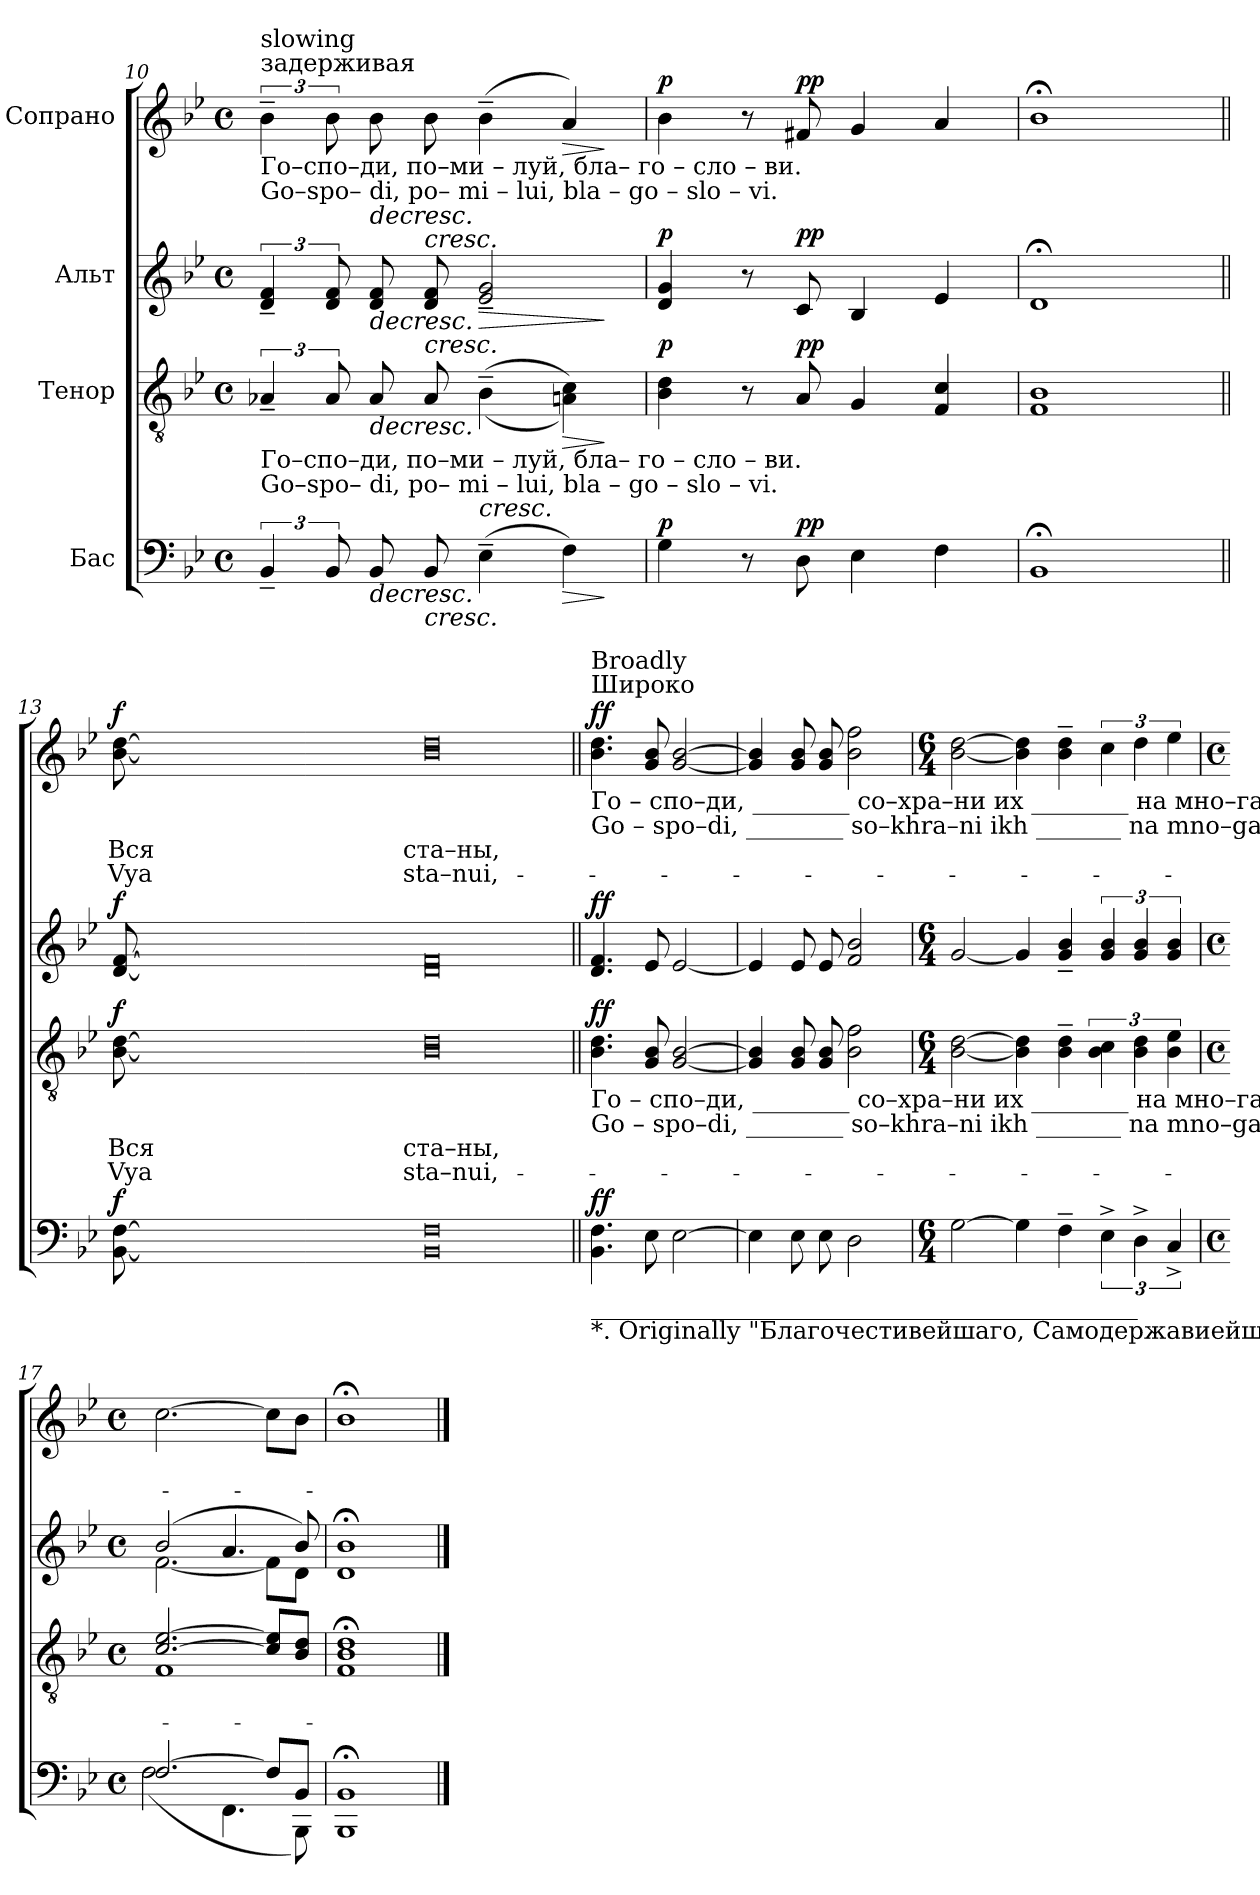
**kern	**dynam	**kern	**text	**text	**dynam	**kern	**dynam	**kern	**text	**text	**dynam
*part4	*part4	*part3	*part3	*part3	*part3	*part2	*part2	*part1	*part1	*part1	*part1
*staff4	*staff4	*staff3	*staff3	*staff3	*staff3	*staff2	*staff2	*staff1	*staff1	*staff1	*staff1
*I"Бас	*	*I"Тенор	*	*	*	*I"Альт	*	*I"Сопрано	*	*	*
!!LO:LB:g=z
*clefF4	*	*clefGv2	*	*	*	*clefG2	*	*clefG2	*	*	*
*k[b-e-]	*	*k[b-e-]	*	*	*	*k[b-e-]	*	*k[b-e-]	*	*	*
*M4/4	*	*M4/4	*	*	*	*M4/4	*	*M4/4	*	*	*
*met(c)	*	*met(c)	*	*	*	*met(c)	*	*met(c)	*	*	*
*MM90	*	*MM90	*	*	*	*MM90	*	*MM90	*	*	*
=10	=10	=10	=10	=10	=10	=10	=10	=10	=10	=10	=10
!	!	!	!	!	!	!	!	!LO:TX:a:t=задерживая	!	!	!
!	!	!	!	!	!	!	!	!LO:TX:a:t=slowing	!	!	!
!	!	!	!	!	!	!	!	!LO:TX:b:t=Го–спо–ди,  по–ми       –         луй,           бла– го – сло  –  ви.	!	!	!
!	!	!	!	!	!	!	!	!LO:TX:b:t=Go–spo– di,  po– mi       –          lui,             bla – go –  slo   –  vi.	!	!	!
!	!	!LO:TX:b:t=Го–спо–ди,  по–ми       –         луй,           бла– го – сло  –  ви.	!	!	!	!	!	!	!	!	!
!	!	!LO:TX:b:t=Go–spo– di,  po– mi       –          lui,             bla – go –  slo   –  vi.	!	!	!	!	!	!	!	!	!
6BB-~/	.	6A-X~/	.	.	.	6d/~ 6f/~	.	6b-~\	.	.	.
12BB-/	.	12A-/	.	.	.	12d/ 12f/	.	12b-\	.	.	.
!	!LO:HP:b	!	!	!	!LO:HP:b	!	!LO:HP:b	!	!	!	!LO:HP:b
8BB-/	>	8A-/	.	.	>	8d/ 8f/	>	8b-\	.	.	>
!	!LO:HP:b	!	!	!	!	!	!LO:HP:b	!	!	!	!LO:HP:b
8BB-/	<	8A-/	.	.	.	8d/ 8f/	<	8b-\	.	.	<
*	*	*	*	*	*	*	*	*MM80	*	*	*
!	!	!	!	!	!LO:HP:b	!	!LO:HP:b	!	!	!	!
(4E-~\	.	((4B-~\	.	.	<	2e-/~ 2g/~	>	(4b-~\	.	.	.
!	!LO:HP:b	!	!	!	!LO:HP:b	!	!	!	!	!	!LO:HP:b
4F\)	>	4An\ 4c\))	.	.	>	.	.	4a/)	.	.	>
.	] [ ]	.	.	.	] [ ]	.	] [ ]	.	.	.	] [ ]
=11	=11	=11	=11	=11	=11	=11	=11	=11	=11	=11	=11
!	!LO:DY:a	!	!	!	!LO:DY:a	!	!LO:DY:a	!	!	!	!LO:DY:a
4G\	p	4B-\ 4d\	.	.	p	4d/ 4g/	p	4b-\	.	.	p
8r	.	8r	.	.	.	8r	.	8r	.	.	.
*	*	*	*	*	*	*	*	*MM70	*	*	*
!	!LO:DY:a	!	!	!	!LO:DY:a	!	!LO:DY:a	!	!	!	!LO:DY:a
8D\	pp	8A/	.	.	pp	8c/	pp	8f#X/	.	.	pp
4E-\	.	4G/	.	.	.	4B-/	.	4g/	.	.	.
4F\	.	4F/ 4c/	.	.	.	4e-/	.	4a/	.	.	.
=12	=12	=12	=12	=12	=12	=12	=12	=12	=12	=12	=12
1BB-;<	.	1F 1B-	.	.	.	1d;<	.	1b-;<	.	.	.
!!LO:PB:g=z
=13||	=13||	=13||	=13||	=13||	=13||	=13||	=13||	=13||	=13||	=13||	=13||
*	*	*	*	*	*	*	*	*MM130	*	*	*
!	!LO:DY:a	!	!	!	!LO:DY:a	!	!LO:DY:a	!	!	!	!LO:DY:a
[8BB-\ [8F\	f	[8B-\ [8d\	Вся	Vya	f	[8d/ [8f/	f	[8b-\ [8dd\	Вся	Vya	f
8BB-\yy] 8F\yy]	.	8B-\yy] 8d\yy]	Пра-	Pra-	.	8d/yy] 8f/yy]	.	8b-\yy] 8dd\yy]	Пра-	Pra-	.
4BB-\yy 4F\yy	.	4B-\yy 4d\yy	-во-	-vo-	.	4d/yy 4f/yy	.	4b-\yy 4dd\yy	-во-	-vo-	.
4BB-\yy 4F\yy	.	4B-\yy 4d\yy	-сла-	-sla-	.	4d/yy 4f/yy	.	4b-\yy 4dd\yy	-сла-	-sla-	.
4BB-\yy 4F\yy	.	4B-\yy 4d\yy	-вни-	-vni-	.	4d/yy 4f/yy	.	4b-\yy 4dd\yy	-вни-	-vni-	.
4BB-\yy 4F\yy	.	4B-\yy 4d\yy	-и-	-i-	.	4d/yy 4f/yy	.	4b-\yy 4dd\yy	-и-	-i-	.
4BB-\yy 4F\yy	.	4B-\yy 4d\yy	-я	-ya	.	4d/yy 4f/yy	.	4b-\yy 4dd\yy	-я	-ya	.
4BB-\yy 4F\yy	.	4B-\yy 4d\yy	Хри-	Khri-	.	4d/yy 4f/yy	.	4b-\yy 4dd\yy	Хри-	Khri-	.
0BB- 0F	.	0B- 0d	-ста–ны,	-sta–nui,-	.	0d 0f	.	0b- 0dd	-ста–ны,	-sta–nui,-	.
!!LO:LB:g=z
=14||	=14||	=14||	=14||	=14||	=14||	=14||	=14||	=14||	=14||	=14||	=14||
*	*	*	*	*	*	*	*	*MM80	*	*	*
!	!	!	!	!	!	!	!	!LO:TX:a:t=Широко	!	!	!
!	!	!	!	!	!	!	!	!LO:TX:a:t=Broadly	!	!	!
!	!	!	!	!	!	!	!	!LO:TX:b:t=Го  – спо–ди, ________     со–хра–ни                  их ________    на      мно–га–я            ле        –        –        –        –       та.	!	!	!
!	!	!	!	!	!	!	!	!LO:TX:b:t=Go –  spo–di,  ________    so–khra–ni                 ikh _______    na      mno–ga–ya         lye       –        –        –        –        ta.	!	!	!
!	!	!LO:TX:b:t=Го  – спо–ди, ________     со–хра–ни                  их ________    на      мно–га–я            ле        –        –        –        –       та.	!	!	!	!	!	!	!	!	!
!	!	!LO:TX:b:t=Go –  spo–di,  ________    so–khra–ni                 ikh _______    na      mno–ga–ya         lye       –        –        –        –        ta.	!	!	!	!	!	!	!	!	!
!LO:TX:b:t=_____________________________________________	!	!	!	!	!	!	!	!	!	!	!
!LO:TX:b:t=*. Originally "Благочестивейшаго, Самодержавиейшаго" (Those pious ones of the Autocracy).	!	!	!	!	!	!	!	!	!	!	!
!	!LO:DY:a	!	!	!	!LO:DY:a	!	!LO:DY:a	!	!	!	!LO:DY:a
4.BB-\ 4.F\	ff	4.B-\ 4.d\	.	.	ff	4.d/ 4.f/	ff	4.b-\ 4.dd\	.	.	ff
8E-\	.	8G/ 8B-/	.	.	.	8e-/	.	8g/ 8b-/	.	.	.
[2E-\	.	[2G/ [2B-/	.	.	.	[2e-/	.	[2g/ [2b-/	.	.	.
=15	=15	=15	=15	=15	=15	=15	=15	=15	=15	=15	=15
4E-\]	.	4G/] 4B-/]	.	.	.	4e-/]	.	4g/] 4b-/]	.	.	.
8E-\	.	8G/ 8B-/	.	.	.	8e-/	.	8g/ 8b-/	.	.	.
8E-\	.	8G/ 8B-/	.	.	.	8e-/	.	8g/ 8b-/	.	.	.
2D\	.	2B-\ 2f\	.	.	.	2f/ 2b-/	.	2b-\ 2ff\	.	.	.
=16	=16	=16	=16	=16	=16	=16	=16	=16	=16	=16	=16
*M6/4	*	*M6/4	*	*	*	*M6/4	*	*M6/4	*	*	*
[2G\	.	[2B-\ [2d\	.	.	.	[2g/	.	[2b-\ [2dd\	.	.	.
4G\]	.	4B-\] 4d\]	.	.	.	4g/]	.	4b-\] 4dd\]	.	.	.
4F~\	.	4B-\~ 4d\~	.	.	.	4g/~ 4b-/~	.	4b-\~ 4dd\~	.	.	.
6E-^\	.	6B-\ 6c\	.	.	.	6g/ 6b-/	.	6cc\	.	.	.
6D^\	.	6B-\ 6d\	.	.	.	6g/ 6b-/	.	6dd\	.	.	.
6C^/	.	6B-\ 6e-\	.	.	.	6g/ 6b-/	.	6ee-\	.	.	.
=17	=17	=17	=17	=17	=17	=17	=17	=17	=17	=17	=17
*M4/4	*	*M4/4	*	*	*	*M4/4	*	*M4/4	*	*	*
*met(c)	*	*met(c)	*	*	*	*met(c)	*	*met(c)	*	*	*
*^	*	*^	*	*	*	*^	*	*	*	*	*
[2.F/	(2F\	.	[2.c/ [2.e-/	1F	.	.	.	(2b-/	[2.f\	.	[2.cc\	.	.	.
.	4.FF\	.	.	.	.	.	.	4.a/	.	.	.	.	.	.
8F/L]	.	.	8c/] 8e-/]L	.	.	.	.	.	8f\L]	.	8cc\L]	.	.	.
8BB-/J	8BBB-\)	.	8B-/ 8d/J	.	.	.	.	8b-/)	8d\J	.	8b-\J	.	.	.
=18	=18	=18	=18	=18	=18	=18	=18	=18	=18	=18	=18	=18	=18	=18
1BB-;<	1BBB-	.	1B-;< 1d;<	1F	.	.	.	1b-;<	1d	.	1b-;<	.	.	.
*v	*v	*	*	*	*	*	*	*v	*v	*	*	*	*	*
*	*	*v	*v	*	*	*	*	*	*	*	*	*
==	==	==	==	==	==	==	==	==	==	==	==
*-	*-	*-	*-	*-	*-	*-	*-	*-	*-	*-	*-
